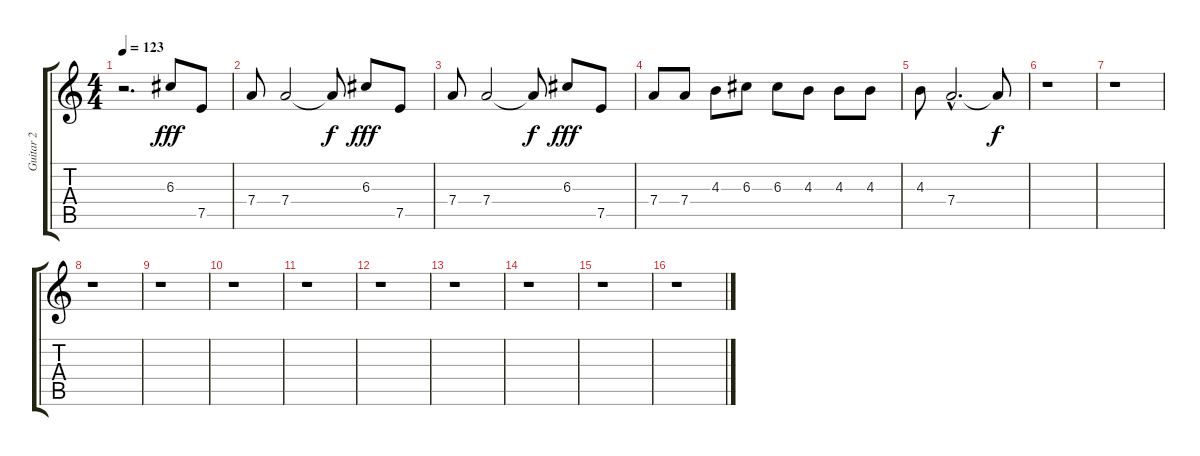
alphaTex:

\track ("Guitar 2" "Guitar 2") {instrument distortionguitar}
\staff {score tabs}
\tuning (E4 B3 G3 D3 A2 E2) {hide}
\ts (4 4)
\tempo 123
\clef g2
\ks c
r.2{d dy fff} 6.3.8 7.5.8 |
7.4.8 7.4.2 7.4{t}.8{dy f} 6.3.8{dy fff} 7.5.8 |
7.4.8 7.4.2 7.4{t}.8{dy f} 6.3.8{dy fff} 7.5.8 |
7.4.8 7.4.8 4.3.8 6.3.8 6.3.8 4.3.8 4.3.8 4.3.8 |
4.3.8 7.4{hac}.2{d} 7.4{t}.8{dy f} |
r.1 |
r.1 |
r.1 |
r.1 |
r.1 |
r.1 |
r.1 |
r.1 |
r.1 |
r.1 |
r.1
